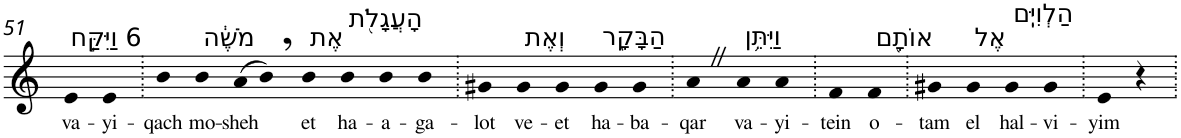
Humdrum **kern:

**kern	**text
*part1	*part1
*staff1	*staff1
*I"Piano	*
*I'Pno	*
!!LO:PB:g=z
*clefG2	*
*k[]	*
=51	=51
!LO:TX:a:t=6 וַיִּקַּ֣ח	!
!	!LO:LY:b
4e	va-
!	!LO:LY:b
4e	-yi-
=52.	=52.
!	!LO:LY:b
4b	-qach
!LO:TX:a:t=מֹשֶׁ֔ה	!
!	!LO:LY:b
4b	mo-
!	!LO:LY:b
(>8a	-sheh
8b,)	.
!LO:TX:a:t=אֶת	!
!	!LO:LY:b
4b	et
!LO:TX:a:t=הָעֲגָלֹ֖ת	!
!	!LO:LY:b
4b	ha-
!	!LO:LY:b
4b	-a-
!	!LO:LY:b
4b	-ga-
=53.	=53.
!	!LO:LY:b
4g#X	-lot
!LO:TX:a:t=וְאֶת	!
!	!LO:LY:b
4g#	ve-
!	!LO:LY:b
4g#	-et
!LO:TX:a:t=הַבָּקָ֑ר	!
!	!LO:LY:b
4g#	ha-
!	!LO:LY:b
4g#	-ba-
=54.	=54.
!	!LO:LY:b
4aZ	-qar
!LO:TX:a:t=וַיִּתֵּ֥ן	!
!	!LO:LY:b
4a	va-
!	!LO:LY:b
4a	-yi-
=55.	=55.
!	!LO:LY:b
4f	-tein
!LO:TX:a:t=אוֹתָ֖ם	!
!	!LO:LY:b
4f	o-
=56.	=56.
!	!LO:LY:b
4g#X	-tam
!LO:TX:a:t=אֶל	!
!	!LO:LY:b
4g#	el
!LO:TX:a:t=הַלְוִיִּֽם	!
!	!LO:LY:b
4g#	hal-
!	!LO:LY:b
4g#	-vi-
=57.	=57.
!	!LO:LY:b
4e	-yim
4r	.
=.	=.
*-	*-
